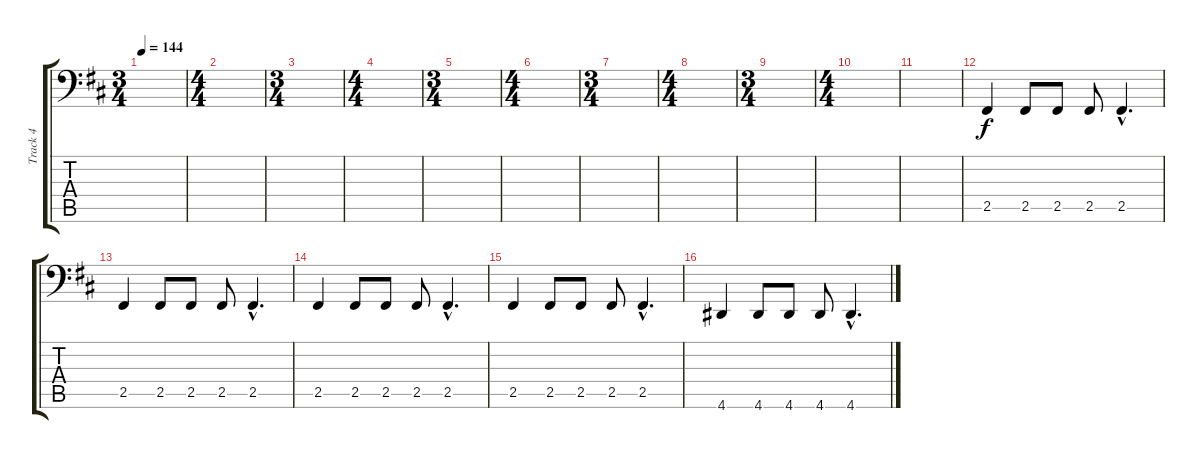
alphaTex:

\track ("Track 4" "Track 4") {instrument electricbassfinger}
\staff {score tabs}
\tuning (C3 G2 D2 A1 E1 B0) {hide}
\ts (3 4)
\tempo 144
\clef f4
\ks d
|
\ts (4 4)
|
\ts (3 4)
|
\ts (4 4)
|
\ts (3 4)
|
\ts (4 4)
|
\ts (3 4)
|
\ts (4 4)
|
\ts (3 4)
|
\ts (4 4)
|
|
2.5.4 2.5.8 2.5.8 2.5.8 2.5{hac}.4{d} |
2.5.4 2.5.8 2.5.8 2.5.8 2.5{hac}.4{d} |
2.5.4 2.5.8 2.5.8 2.5.8 2.5{hac}.4{d} |
2.5.4 2.5.8 2.5.8 2.5.8 2.5{hac}.4{d} |
4.6.4 4.6.8 4.6.8 4.6.8 4.6{hac}.4{d}
